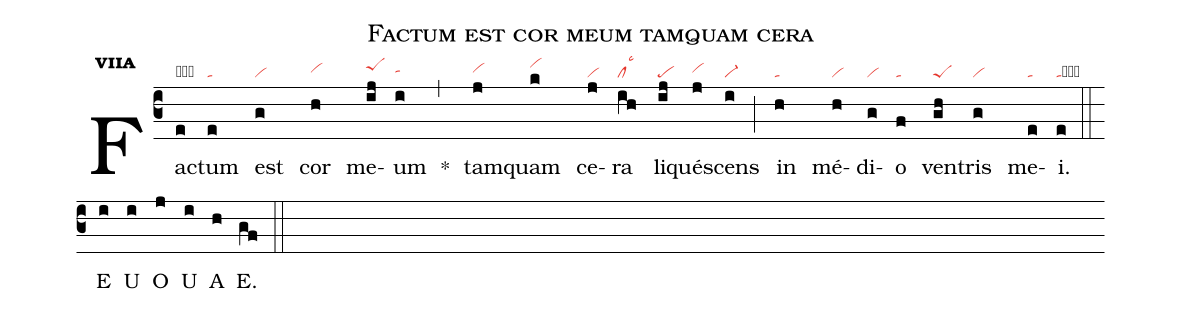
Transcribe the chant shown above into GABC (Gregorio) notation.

name:Factum est cor meum tamquam cera;
office-part:an;
mode:7a;
nabc-lines:1;
%%
initial-style: 1;
name: Factum est cor meum tamquam cera;
mode:7;
office-part: Antiphona;
annotation: Ant.;
annotation:vii a;
nabc-lines:1;
%%
(c3) Fac(e|obta)tum(e|ta) est(g|vi) cor(h|vihh) me(ij|peShi)um(i|tahh) <sp>*</sp>(,) tam(j|vihh)quam(k|vihj) ce(j|vi)ra(ih|cllsc3) li(ij|pe)qué(j|vihh)scens(i|vi-) (;) in(h|ta) mé(h|vi)di(g|vi)o(f|ta) ven(gh|peS)tris(g|vi) me(e|ta)i.(e|tacb) (::)
<eu>E(i) U(i) O(j) U(i) A(h) E.(gf) </eu>(::)
